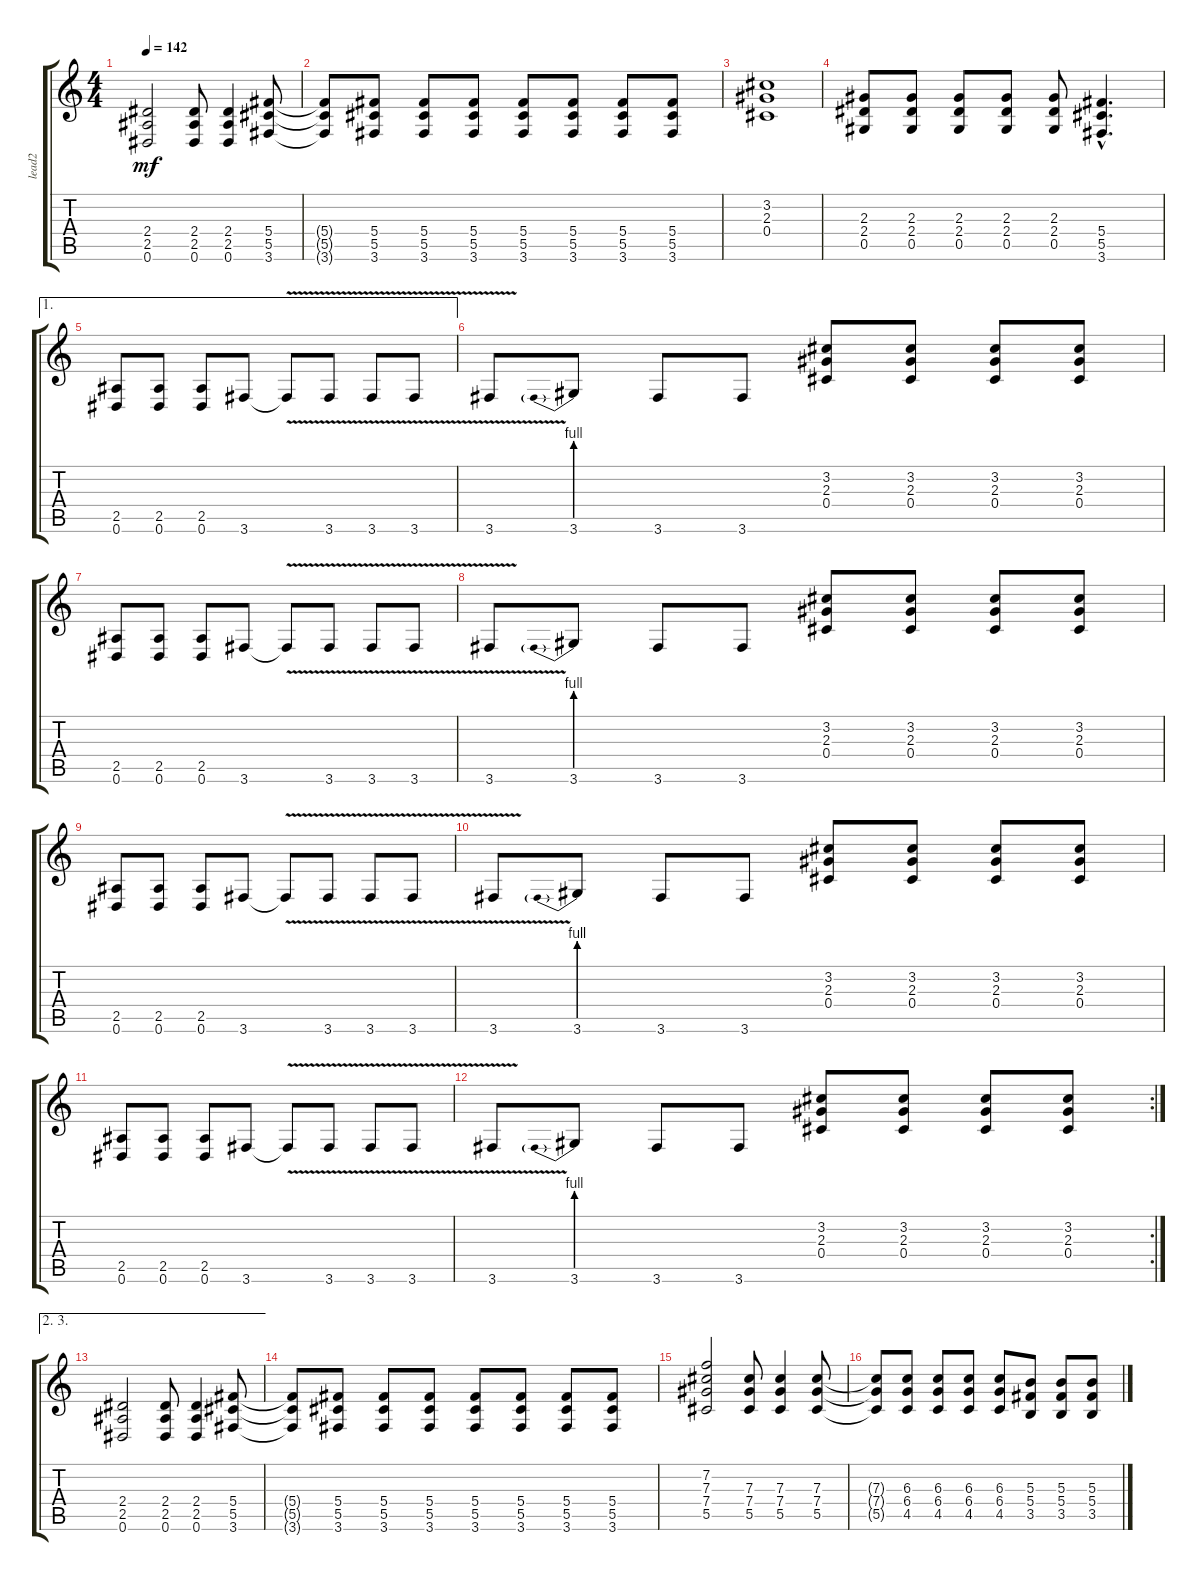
\track ("lead2" "lead2") {instrument overdrivenguitar}
\staff {score tabs}
\tuning (Eb4 Bb3 Gb3 Db3 Ab2 Eb2) {hide}
\ts (4 4)
\tempo 142
\clef g2
\ks c
(2.4 2.5 0.6).2{dy mf} (2.4 2.5 0.6).8 (2.4 2.5 0.6).4 (5.4 5.5 3.6).8 |
(5.4{t} 5.5{t} 3.6{t}).8 (5.4 5.5 3.6).8 (5.4 5.5 3.6).8 (5.4 5.5 3.6).8 (5.4 5.5 3.6).8 (5.4 5.5 3.6).8 (5.4 5.5 3.6).8 (5.4 5.5 3.6).8 |
(3.2 2.3 0.4).1 |
(2.3 2.4 0.5).8 (2.3 2.4 0.5).8 (2.3 2.4 0.5).8 (2.3 2.4 0.5).8 (2.3 2.4 0.5).8 (5.4{hac} 5.5{hac} 3.6{hac}).4{d} |
\ae 1
(2.5 0.6).8 (2.5 0.6).8 (2.5 0.6).8 3.6.8 3.6{v t}.8 3.6{v}.8 3.6{v}.8 3.6{v}.8 |
3.6{v}.8 3.6{be (prebend 0 4 60 4)}.8 3.6.8 3.6.8 (3.2 2.3 0.4).8 (3.2 2.3 0.4).8 (3.2 2.3 0.4).8 (3.2 2.3 0.4).8 |
(2.5 0.6).8 (2.5 0.6).8 (2.5 0.6).8 3.6.8 3.6{v t}.8 3.6{v}.8 3.6{v}.8 3.6{v}.8 |
3.6{v}.8 3.6{be (prebend 0 4 60 4)}.8 3.6.8 3.6.8 (3.2 2.3 0.4).8 (3.2 2.3 0.4).8 (3.2 2.3 0.4).8 (3.2 2.3 0.4).8 |
(2.5 0.6).8 (2.5 0.6).8 (2.5 0.6).8 3.6.8 3.6{v t}.8 3.6{v}.8 3.6{v}.8 3.6{v}.8 |
3.6{v}.8 3.6{be (prebend 0 4 60 4)}.8 3.6.8 3.6.8 (3.2 2.3 0.4).8 (3.2 2.3 0.4).8 (3.2 2.3 0.4).8 (3.2 2.3 0.4).8 |
(2.5 0.6).8 (2.5 0.6).8 (2.5 0.6).8 3.6.8 3.6{v t}.8 3.6{v}.8 3.6{v}.8 3.6{v}.8 |
\rc 2
3.6{v}.8 3.6{be (prebend 0 4 60 4)}.8 3.6.8 3.6.8 (3.2 2.3 0.4).8 (3.2 2.3 0.4).8 (3.2 2.3 0.4).8 (3.2 2.3 0.4).8 |
\ae (2 3)
(2.4 2.5 0.6).2 (2.4 2.5 0.6).8 (2.4 2.5 0.6).4 (5.4 5.5 3.6).8 |
(5.4{t} 5.5{t} 3.6{t}).8 (5.4 5.5 3.6).8 (5.4 5.5 3.6).8 (5.4 5.5 3.6).8 (5.4 5.5 3.6).8 (5.4 5.5 3.6).8 (5.4 5.5 3.6).8 (5.4 5.5 3.6).8 |
(7.2 7.3 7.4 5.5).2 (7.3 7.4 5.5).8 (7.3 7.4 5.5).4 (7.3 7.4 5.5).8 |
(7.3{t} 7.4{t} 5.5{t}).8 (6.3 6.4 4.5).8 (6.3 6.4 4.5).8 (6.3 6.4 4.5).8 (6.3 6.4 4.5).8 (5.3 5.4 3.5).8 (5.3 5.4 3.5).8 (5.3 5.4 3.5).8
